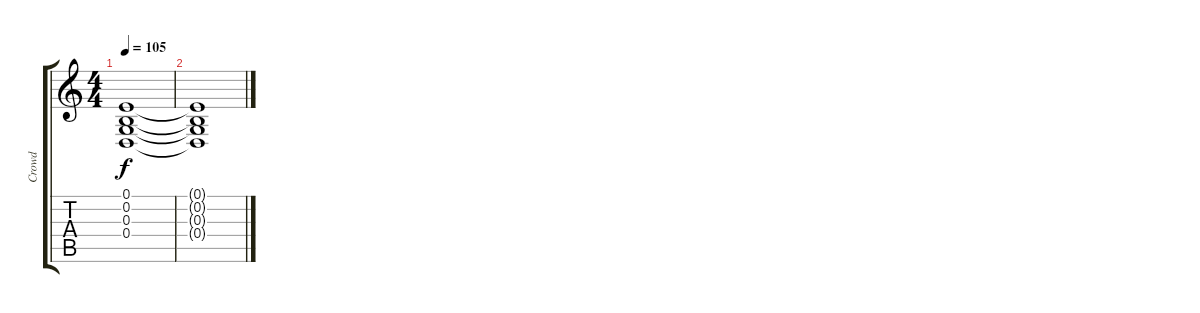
\track ("Crowd" "Crowd") {instrument applause}
\staff {score tabs}
\tuning (E4 B3 G3 D3 A2 E2) {hide}
\ts (4 4)
\tempo 105
\clef g2
\ks c
(0.1{t} 0.2{t} 0.3{t} 0.4{t}).1{dy f} |
(0.1{t} 0.2{t} 0.3{t} 0.4{t}).1
